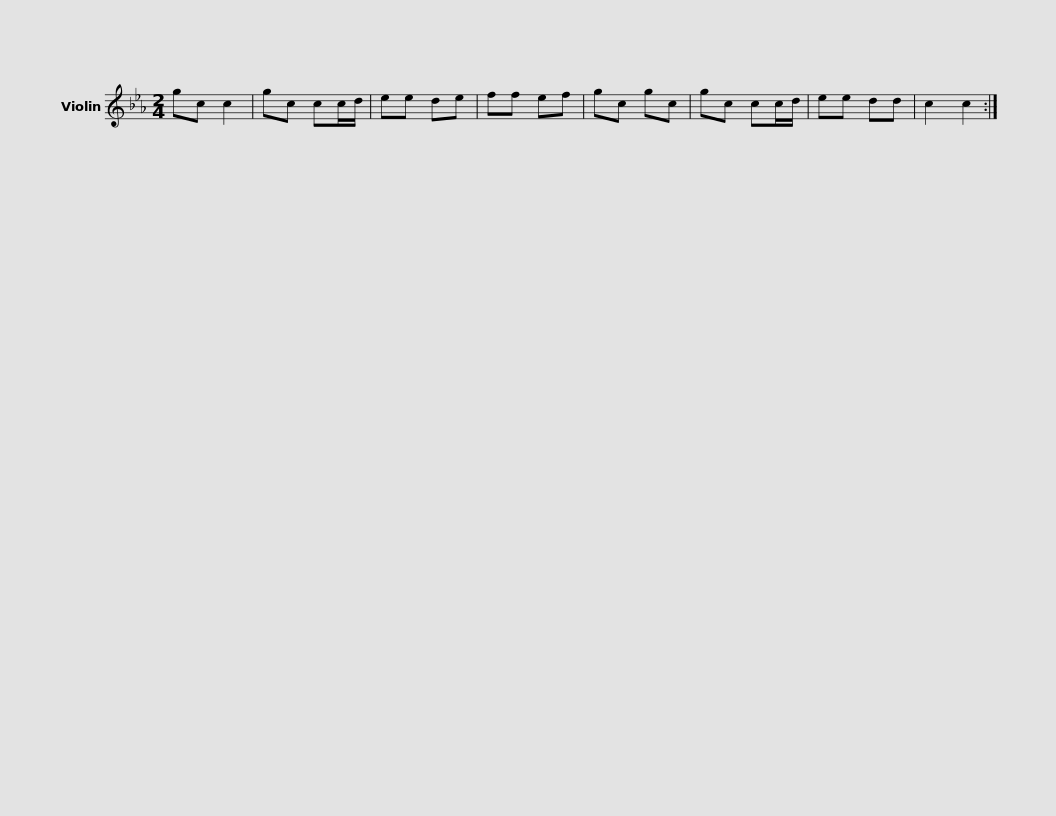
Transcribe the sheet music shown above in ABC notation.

X:1
L:1/8
M:2/4
I:linebreak $
K:Eb
V:1 treble
V:1
 gc c2 | gc cc/d/ | ee de | ff ef | gc gc | %5
 gc cc/d/ | ee dd | c2 c2 :| %8
